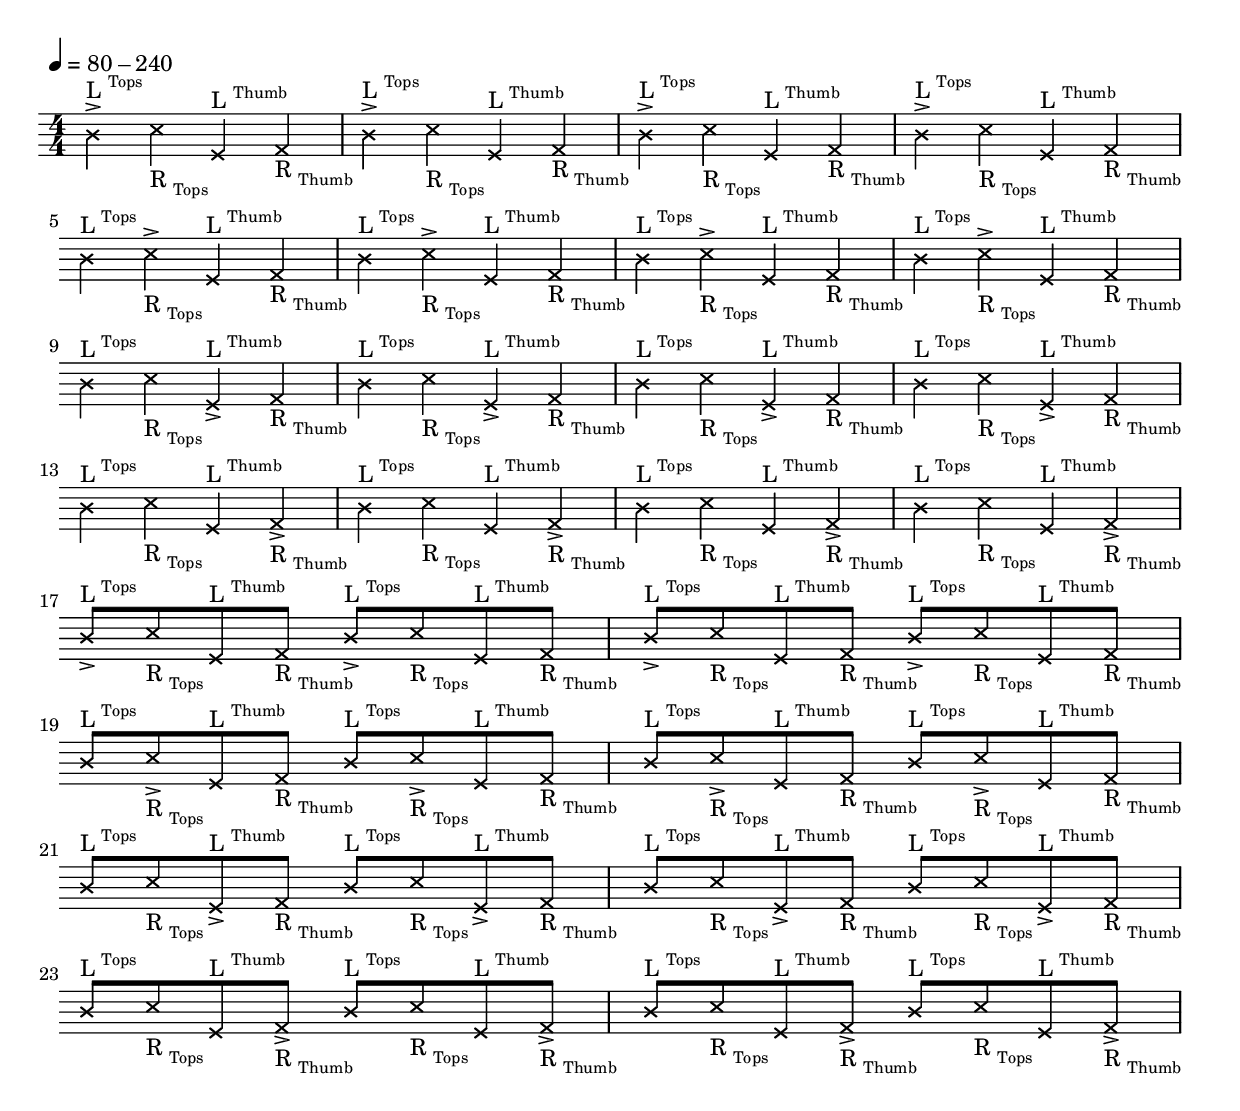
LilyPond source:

\version "2.24.1"
\include "../../global.ly"

\layout {
  indent = -3.5
}

\relative {
  \defaultScoreSettings
  \tempo 4 = 80 - 240
  \time 4/4

  \rimNote

  \repeat unfold 4 { b'4^\LTopsTop-> c_\RTopsBtm   e,^\LThumbTop   f_\RThumbBtm   } \break
  \repeat unfold 4 {  b4^\LTopsTop   c_\RTopsBtm-> e,^\LThumbTop   f_\RThumbBtm   } \break
  \repeat unfold 4 {  b4^\LTopsTop   c_\RTopsBtm   e,^\LThumbTop-> f_\RThumbBtm   } \break
  \repeat unfold 4 {  b4^\LTopsTop   c_\RTopsBtm   e,^\LThumbTop   f_\RThumbBtm-> } \break

  \repeat unfold 4 {  b8^\LTopsTop-> c_\RTopsBtm   e,^\LThumbTop   f_\RThumbBtm   } \break
  \repeat unfold 4 {  b8^\LTopsTop   c_\RTopsBtm-> e,^\LThumbTop   f_\RThumbBtm   } \break
  \repeat unfold 4 {  b8^\LTopsTop   c_\RTopsBtm   e,^\LThumbTop-> f_\RThumbBtm   } \break
  \repeat unfold 4 {  b8^\LTopsTop   c_\RTopsBtm   e,^\LThumbTop   f_\RThumbBtm-> }

  \resetNoteHead
}